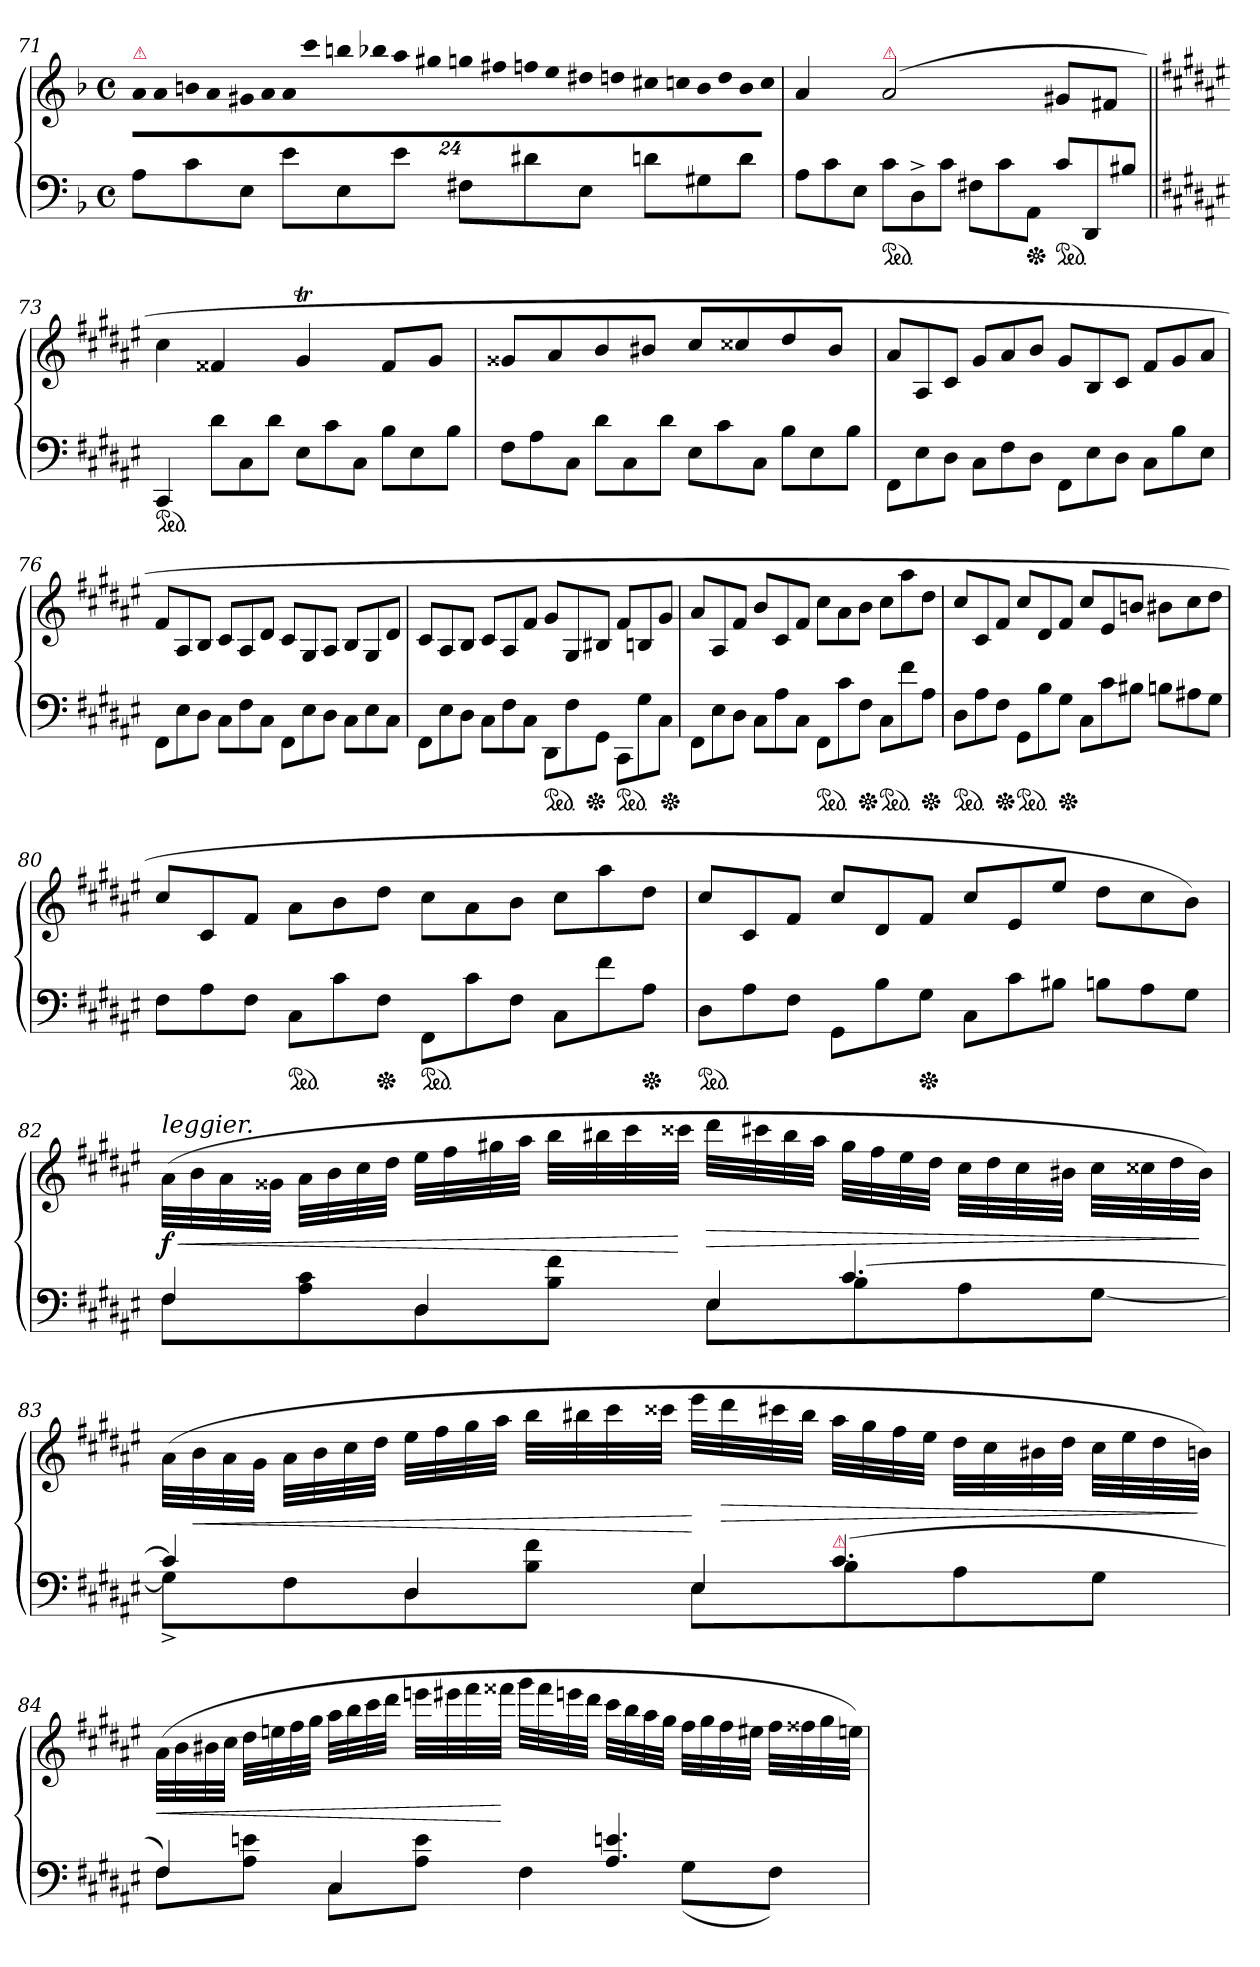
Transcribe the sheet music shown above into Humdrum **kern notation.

**kern	**kern	**dynam
*part1	*part1	*part1
*staff2	*staff1	*staff1/2
*clefF4	*clefG2	*
*k[b-]	*k[b-]	*
*M2/2	*M2/2	*
*met(c)	*met(c)	*
*Xtuplet	*	*
=71	=71	=71
!	!LO:TX:a:color=crimson:t=⚠	!
!	!LO:N:vis=8	!
12AL	24a!\L	.
!	!LO:N:vis=8	!
.	24a!	.
!	!LO:N:vis=8	!
12c	24bn!	.
!	!LO:N:vis=8	!
.	24a!	.
!	!LO:N:vis=8	!
12EJ	24g#X!	.
!	!LO:N:vis=8	!
.	24a!	.
!	!LO:N:vis=8	!
12eL	24a!	.
!	!LO:N:vis=8	!
.	24ccc!	.
!	!LO:N:vis=8	!
12E	24bbn!	.
!	!LO:N:vis=8	!
.	24bb-X!	.
!	!LO:N:vis=8	!
12eJ	24aa!	.
!	!LO:N:vis=8	!
.	24gg#X!	.
!	!LO:N:vis=8	!
12F#XL	24ggn!	.
!	!LO:N:vis=8	!
.	24ff#X!	.
!	!LO:N:vis=8	!
12d#X	24ffn!	.
!	!LO:N:vis=8	!
.	24ee!	.
!	!LO:N:vis=8	!
12EJ	24dd#X!	.
!	!LO:N:vis=8	!
.	24ddn!	.
!	!LO:N:vis=8	!
12dnL	24cc#X!	.
!	!LO:N:vis=8	!
.	24ccn!	.
!	!LO:N:vis=8	!
12G#X	24b!	.
!	!LO:N:vis=8	!
.	24dd!	.
!	!LO:N:vis=8	!
12dJ	24b!	.
!	!LO:N:vis=8	!
.	24cc!J	.
=72	=72	=72
12AL	4a	.
12c	.	.
12EJ	.	.
!	!LO:TX:a:color=crimson:t=⚠	!
*ped	*	*
12cL	(>2a	.
12D^>	.	.
12cJ	.	.
12F#XL	.	.
12c	.	.
*Xped	*	*
12AAJ	.	.
*ped	*	*
12cL	8g#XL	.
12DD	.	.
.	8f#XJ	.
12B#XJ	.	.
=73||	=73||	=73||
*k[f#c#g#d#a#e#]	*k[f#c#g#d#a#e#]	*
*ped	*	*
4CC#	4cc#	.
12d#L	4f##X	.
12C#	.	.
12d#J	.	.
12E#L	4g#T	.
12c#	.	.
12C#J	.	.
12BL	8f##L	.
12E#	.	.
.	8g#J	.
12BJ	.	.
=74	=74	=74
12F#L	8g##XL	.
12A#	.	.
.	8a#	.
12C#J	.	.
12d#L	8b	.
12C#	.	.
.	8b#XJ	.
12d#J	.	.
12E#L	8cc#/L	.
12c#	.	.
.	8cc##X	.
12C#J	.	.
12BL	8dd#	.
12E#	.	.
.	8b#J	.
12BJ	.	.
=75	=75	=75
*	*Xtuplet	*
12FF#\L	12a#L	.
12E#	12A#/	.
12D#J	12c#J	.
12C#L	12g#L	.
12F#	12a#	.
12D#J	12bJ	.
12FF#\L	12g#L	.
12E#	12B/	.
12D#J	12c#J	.
12C#L	12f#L	.
12B	12g#	.
12E#J	12a#J	.
=76	=76	=76
12FF#\L	12f#L	.
12E#	12A#	.
12D#J	12BJ	.
12C#L	12c#L	.
12F#	12A#	.
12C#J	12d#J	.
12FF#\L	12c#L	.
12E#\	12G#/	.
12D#\J	12A#/J	.
12C#\L	12B/L	.
12E#\	12G#/	.
12C#\J	12d#/J	.
=77	=77	=77
12FF#\L	12c#/L	.
12E#\	12A#/	.
12D#\J	12B/J	.
12C#\L	12c#/L	.
12F#\	12A#/	.
12C#J	12f#J	.
*ped	*	*
12DD#\L	12g#L	.
12F#\	12G#/	.
*Xped	*	*
12GG#\J	12B#X/J	.
*ped	*	*
12CC#\L	12f#L	.
12G#	12Bn	.
12C#J	12g#J	.
*Xped	*	*
=78	=78	=78
12FF#\L	12a#L	.
12E#	12A#	.
12D#J	12f#J	.
12C#L	12bL	.
12A#	12c#	.
12C#J	12f#J	.
*ped	*	*
12FF#L	12cc#L	.
12c#	12a#	.
*Xped	*	*
12F#J	12bJ	.
*ped	*	*
12C#L	12cc#L	.
12f#	12aa#	.
*Xped	*	*
12A#J	12dd#J	.
=79	=79	=79
*ped	*	*
12D#L	12cc#L	.
12A#	12c#	.
*Xped	*	*
12F#J	12f#J	.
*ped	*	*
12GG#L	12cc#L	.
12B	12d#	.
*Xped	*	*
12G#J	12f#J	.
12C#L	12cc#L	.
12c#	12e#	.
12B#XJ	12bnJ	.
12BnL	12b#XL	.
12A#X	12cc#	.
12G#J	12dd#J	.
=80	=80	=80
12F#L	12cc#L	.
12A#	12c#	.
12F#J	12f#J	.
*ped	*	*
12C#L	12a#L	.
12c#	12b	.
*Xped	*	*
12F#J	12dd#J	.
*ped	*	*
12FF#L	12cc#L	.
12c#	12a#	.
12F#J	12bJ	.
12C#L	12cc#L	.
12f#	12aa#	.
*Xped	*	*
12A#J	12dd#J	.
=81	=81	=81
*ped	*	*
12D#L	12cc#L	.
12A#	12c#	.
12F#J	12f#J	.
12GG#L	12cc#L	.
12B	12d#	.
*Xped	*	*
12G#J	12f#J	.
12C#L	12cc#/L	.
12c#	12e#	.
12B#XJ	12ee#J	.
12BnL	12dd#L	.
12A#	12cc#	.
12G#J	12bJ)	.
=82	=82	=82
*^	*	*
!	!	!LO:TX:a:i:t=leggier.	!
4F#/	8F#L	(>32a#\LLL	< f
.	.	32b	.
.	.	32a#	.
.	.	32g##XJJJ	.
.	8A#\ 8c#\	32a#LLL	.
.	.	32b	.
.	.	32cc#	.
.	.	32dd#JJJ	.
4D#/	8D#	32ee#LLL	.
.	.	32ff#	.
.	.	32gg#X	.
.	.	32aa#JJJ	.
.	8B\ 8f#\J	32bbLLL	.
.	.	32bb#X	.
.	.	32ccc#	.
.	.	32ccc##XJJJ	[
!LO:N:vis=4	!	!	!
8E#/	8E#L	32ddd#LLL	>
.	.	32ccc#X	.
.	.	32bb#	.
.	.	32aa#JJJ	.
[4.c#/	8B\	32gg#LLL	.
.	.	32ff#	.
.	.	32ee#	.
.	.	32dd#JJJ	.
.	8A#	32cc#LLL	.
.	.	32dd#	.
.	.	32cc#	.
.	.	32b#XJJJ	.
.	[8G#J	32cc#LLL	.
.	.	32cc##X	.
.	.	32dd#	.
.	.	32b#JJJ)	]
=83	=83	=83	=83
4c#/]	8G#^<\L]	(>32a#\LLL	.
.	.	32b	<
.	.	32a#	.
.	.	32g#JJJ	.
.	8F#	32a#LLL	.
.	.	32b	.
.	.	32cc#	.
.	.	32dd#JJJ	.
4D#/	8D#	32ee#LLL	.
.	.	32ff#	.
.	.	32gg#	.
.	.	32aa#JJJ	.
.	8B\ 8f#\J	32bbLLL	.
.	.	32bb#X	.
.	.	32ccc#	.
.	.	32ccc##XJJJ	.
!LO:N:vis=4	!	!	!
8E#/	8E#L	32eee#LLL	[
.	.	32ddd#	>
.	.	32ccc#X	.
.	.	32bb#JJJ	.
!LO:TX:a:color=crimson:t=⚠	!	!	!
(>4.c#/	8B\	32aa#LLL	.
.	.	32gg#	.
.	.	32ff#	.
.	.	32ee#JJJ	.
.	8A#	32dd#LLL	.
.	.	32cc#	.
.	.	32b#X	.
.	.	32dd#JJJ	.
.	8G#J	32cc#LLL	.
.	.	32ee#	.
.	.	32dd#	.
.	.	32bnJJJ)	]
=84	=84	=84	=84
4F#)	8F#L	(>32a#LLL	<
.	.	32b	.
.	.	32b#X	.
.	.	32cc#JJJ	.
.	8A# 8enJ	32dd#LLL	.
.	.	32een	.
.	.	32ff#	.
.	.	32gg#JJJ	.
4C#	8C#L	32aa#LLL	.
.	.	32bb	.
.	.	32ccc#	.
.	.	32ddd#JJJ	.
.	8A# 8eJ	32eeenLLL	.
.	.	32eee#X	.
.	.	32fff#	.
.	.	32fff##XJJJ	[
8reyy	4F#	32ggg#LLL	.
.	.	32fff##	.
.	.	32eeen	.
.	.	32ddd#JJJ	.
4.A# 4.en	.	32ccc#LLL	.
.	.	32bb	.
.	.	32aa#	.
.	.	32gg#JJJ	.
.	(>8G#L	32ff#LLL	.
.	.	32gg#	.
.	.	32ff#	.
.	.	32ee#XJJJ	.
.	8F#J)	32ff#LLL	.
.	.	32ff##X	.
.	.	32gg#	.
.	.	32eenJJJ)	.
*v	*v	*	*
=	=	=
*-	*-	*-
